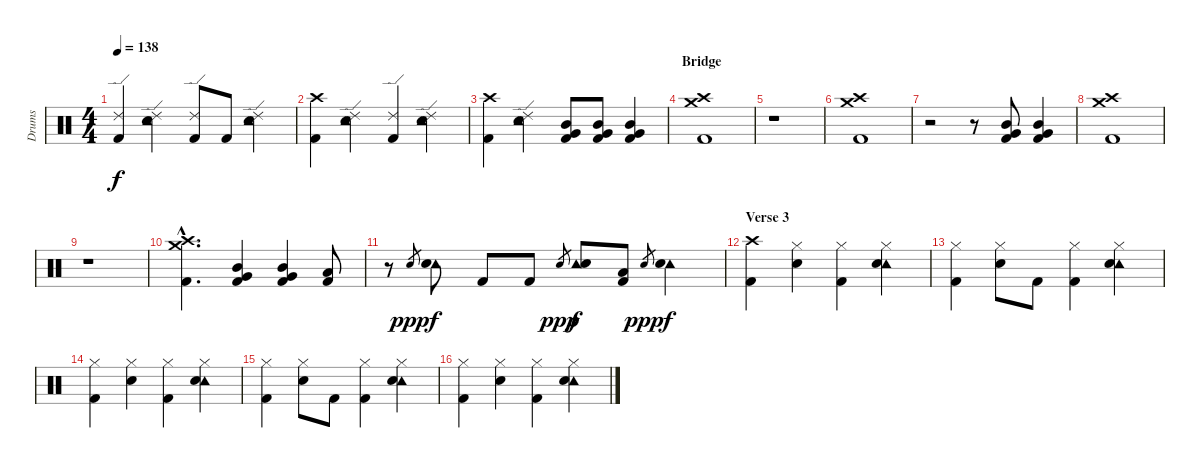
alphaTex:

\track ("Drums" "Drums") {instrument percussion}
\staff {score}
\articulation defaults
\ts (4 4)
\tempo 138
\clef neutral
\ks c
("Ride (edge) 2" "Kick (hit) 2").4{dy f} ("Tambourine (hit)" "Ride (edge) 2" "Snare (hit) 2").4 ("Ride (edge) 2" "Kick (hit) 2").8 "Kick (hit) 2".8 ("Tambourine (hit)" "Ride (edge) 2" "Snare (hit) 2").4 |
("Crash high (hit)" "Kick (hit) 2").4 ("Tambourine (hit)" "Ride (edge) 2" "Snare (hit) 2").4 ("Ride (edge) 2" "Kick (hit) 2").4 ("Tambourine (hit)" "Ride (edge) 2" "Snare (hit) 2").4 |
("Crash high (hit)" "Kick (hit) 2").4 ("Tambourine (hit)" "Ride (edge) 2" "Snare (hit) 2").4 ("Mid Tom (hit)" "Very Low Tom (hit)" "Kick (hit) 2").8 ("Mid Tom (hit)" "Very Low Tom (hit)" "Kick (hit) 2").8 ("Mid Tom (hit)" "Very Low Tom (hit)" "Kick (hit) 2").4 |
\section ("" "Bridge")
("Crash high (hit)" "Crash medium (hit)" "Kick (hit) 2").1 |
r.1 |
("Crash high (hit)" "Crash medium (hit)" "Kick (hit) 2").1 |
r.2 r.8 ("Mid Tom (hit)" "Very Low Tom (hit)" "Kick (hit) 2").8 ("Mid Tom (hit)" "Very Low Tom (hit)" "Kick (hit) 2").4 |
("Crash high (hit)" "Crash medium (hit)" "Kick (hit) 2").1 |
r.1 |
("Crash high (hit)"{hac} "Crash medium (hit)"{hac} "Kick (hit) 2"{hac}).4{d} ("Mid Tom (hit)" "Very Low Tom (hit)" "Kick (hit) 2").4 ("Mid Tom (hit)" "Very Low Tom (hit)" "Kick (hit) 2").4 ("Low Tom (hit)" "Kick (hit) 2").8 |
r.8 "Snare (hit) 2".8{gr dy ppp} ("Tambourine (hit)" "Snare (hit) 2").8{dy f} "Kick (hit) 2".8 "Kick (hit) 2".8 "Snare (hit) 2".8{gr dy ppp} ("Tambourine (hit)" "Snare (hit) 2").8{dy f} ("Low Tom (hit)" "Kick (hit) 2").8 "Snare (hit) 2".8{gr dy ppp} ("Tambourine (hit)" "Snare (hit) 2").4{dy f} |
\section ("" "Verse 3")
("Crash high (hit)" "Kick (hit) 2").4 ("Hi-Hat (closed)" "Snare (hit) 2").4 ("Hi-Hat (closed)" "Kick (hit) 2").4 ("Tambourine (hit)" "Hi-Hat (closed)" "Snare (hit) 2").4 |
("Hi-Hat (closed)" "Kick (hit) 2").4 ("Hi-Hat (closed)" "Snare (hit) 2").8 "Kick (hit) 2".8 ("Hi-Hat (closed)" "Kick (hit) 2").4 ("Tambourine (hit)" "Hi-Hat (closed)" "Snare (hit) 2").4 |
("Hi-Hat (closed)" "Kick (hit) 2").4 ("Hi-Hat (closed)" "Snare (hit) 2").4 ("Hi-Hat (closed)" "Kick (hit) 2").4 ("Tambourine (hit)" "Hi-Hat (closed)" "Snare (hit) 2").4 |
("Hi-Hat (closed)" "Kick (hit) 2").4 ("Hi-Hat (closed)" "Snare (hit) 2").8 "Kick (hit) 2".8 ("Hi-Hat (closed)" "Kick (hit) 2").4 ("Tambourine (hit)" "Hi-Hat (closed)" "Snare (hit) 2").4 |
("Hi-Hat (closed)" "Kick (hit) 2").4 ("Hi-Hat (closed)" "Snare (hit) 2").4 ("Hi-Hat (closed)" "Kick (hit) 2").4 ("Tambourine (hit)" "Hi-Hat (closed)" "Snare (hit) 2").4
